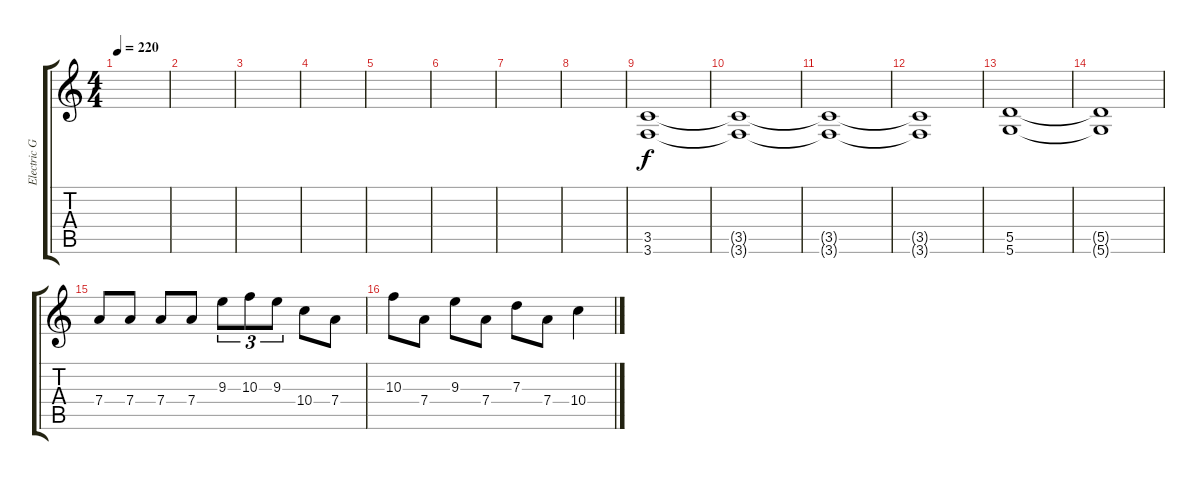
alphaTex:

\track ("Electric Guitar" "Electric G") {instrument overdrivenguitar}
\staff {score tabs}
\tuning (E4 B3 G3 D3 A2 D2) {hide}
\ts (4 4)
\tempo 220
\clef g2
\ks c
|
|
|
|
|
|
|
|
(3.5 3.6).1 |
(3.5{t} 3.6{t}).1 |
(3.5{t} 3.6{t}).1 |
(3.5{t} 3.6{t}).1 |
(5.5 5.6).1 |
(5.5{t} 5.6{t}).1 |
7.4.8 7.4.8 7.4.8 7.4.8 9.3.8{tu (3 2)} 10.3.8{tu (3 2)} 9.3.8{tu (3 2)} 10.4.8 7.4.8 |
10.3.8 7.4.8 9.3.8 7.4.8 7.3.8 7.4.8 10.4.4
